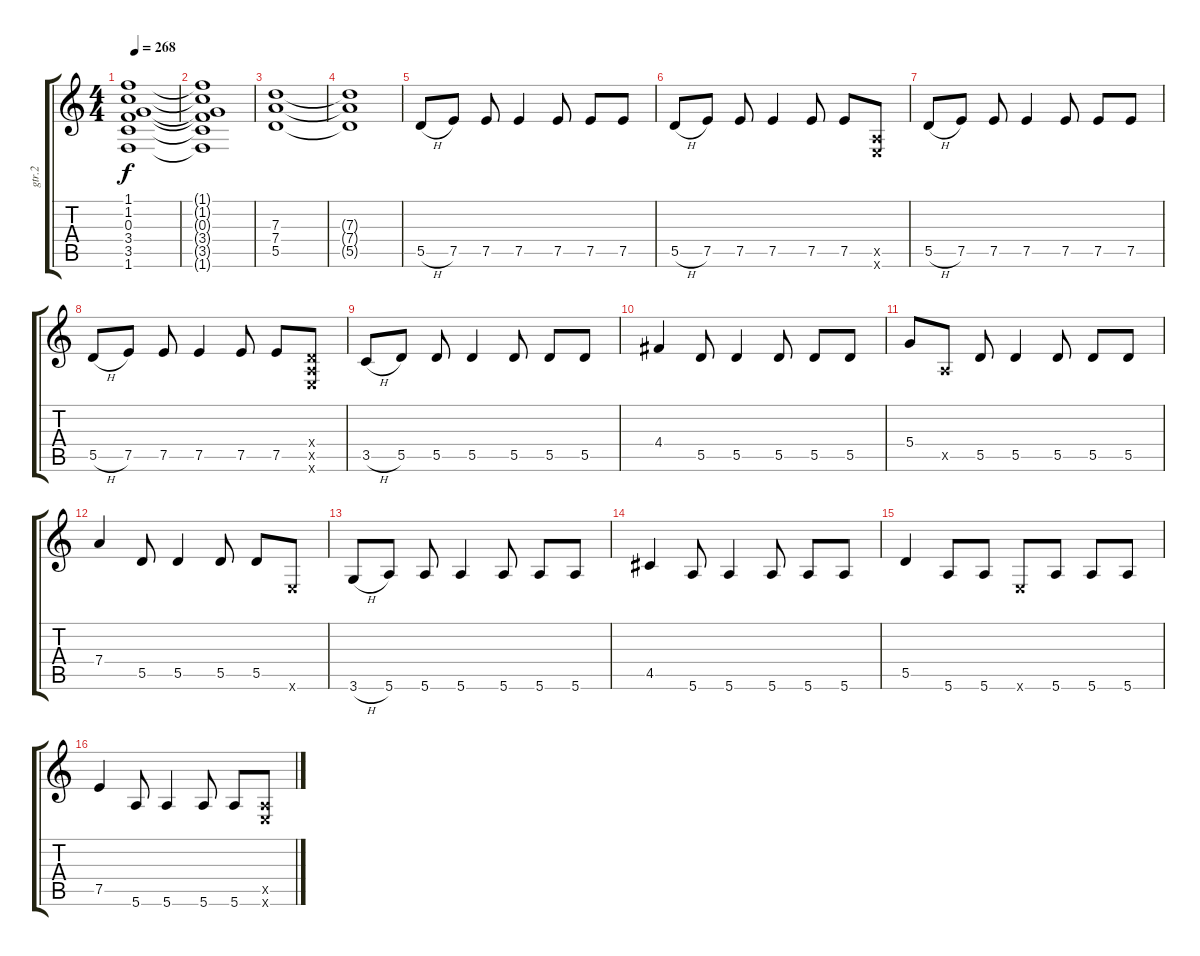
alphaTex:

\track ("gtr.2" "gtr.2") {instrument distortionguitar}
\staff {score tabs}
\tuning (E4 B3 G3 D3 A2 E2) {hide}
\ts (4 4)
\tempo 268
\clef g2
\ks c
(1.1 1.2 0.3 3.4 3.5 1.6).1{dy f} |
(1.1{t} 1.2{t} 0.3{t} 3.4{t} 3.5{t} 1.6{t}).1 |
(7.3 7.4 5.5).1 |
(7.3{t} 7.4{t} 5.5{t}).1 |
5.5{h}.8 7.5.8 7.5.8 7.5.4 7.5.8 7.5.8 7.5.8 |
5.5{h}.8 7.5.8 7.5.8 7.5.4 7.5.8 7.5.8 (0.5{x} 0.6{x}).8 |
5.5{h}.8 7.5.8 7.5.8 7.5.4 7.5.8 7.5.8 7.5.8 |
5.5{h}.8 7.5.8 7.5.8 7.5.4 7.5.8 7.5.8 (0.4{x} 0.5{x} 0.6{x}).8 |
3.5{h}.8 5.5.8 5.5.8 5.5.4 5.5.8 5.5.8 5.5.8 |
4.4.4 5.5.8 5.5.4 5.5.8 5.5.8 5.5.8 |
5.4.8 0.5{x}.8 5.5.8 5.5.4 5.5.8 5.5.8 5.5.8 |
7.4.4 5.5.8 5.5.4 5.5.8 5.5.8 0.6{x}.8 |
3.6{h}.8 5.6.8 5.6.8 5.6.4 5.6.8 5.6.8 5.6.8 |
4.5.4 5.6.8 5.6.4 5.6.8 5.6.8 5.6.8 |
5.5.4 5.6.8 5.6.8 0.6{x}.8 5.6.8 5.6.8 5.6.8 |
7.5.4 5.6.8 5.6.4 5.6.8 5.6.8 (0.5{x} 0.6{x}).8
